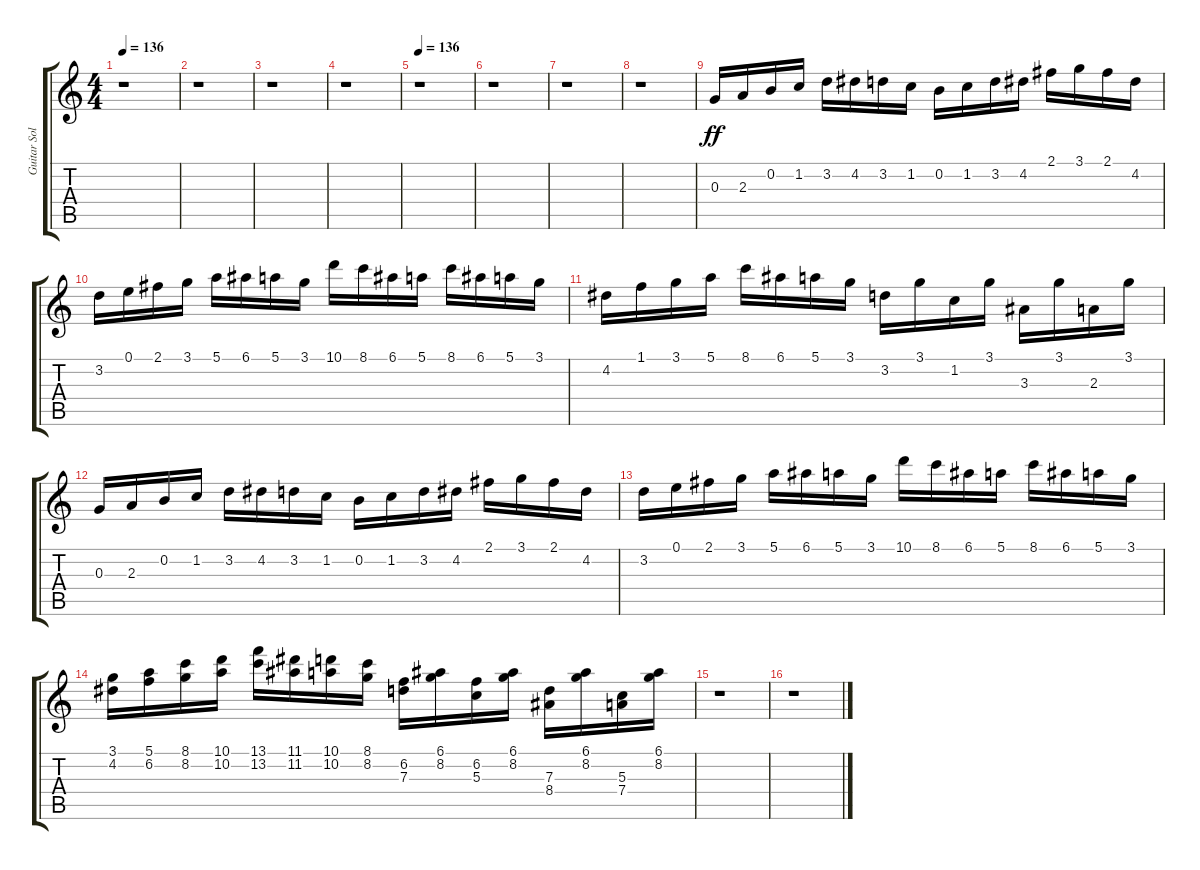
\track ("Guitar Solo" "Guitar Sol") {instrument overdrivenguitar}
\staff {score tabs}
\tuning (E4 B3 G3 D3 A2 E2) {hide}
\ts (4 4)
\tempo 136
\clef g2
\ks c
r.1{dy ff instrument overdrivenguitar} |
r.1 |
r.1 |
r.1 |
\tempo 136
r.1 |
r.1 |
r.1 |
r.1 |
0.3.16 2.3.16 0.2.16 1.2.16 3.2.16 4.2.16 3.2.16 1.2.16 0.2.16 1.2.16 3.2.16 4.2.16 2.1.16 3.1.16 2.1.16 4.2.16 |
3.2.16 0.1.16 2.1.16 3.1.16 5.1.16 6.1.16 5.1.16 3.1.16 10.1.16 8.1.16 6.1.16 5.1.16 8.1.16 6.1.16 5.1.16 3.1.16 |
4.2.16 1.1.16 3.1.16 5.1.16 8.1.16 6.1.16 5.1.16 3.1.16 3.2.16 3.1.16 1.2.16 3.1.16 3.3.16 3.1.16 2.3.16 3.1.16 |
0.3.16 2.3.16 0.2.16 1.2.16 3.2.16 4.2.16 3.2.16 1.2.16 0.2.16 1.2.16 3.2.16 4.2.16 2.1.16 3.1.16 2.1.16 4.2.16 |
3.2.16 0.1.16 2.1.16 3.1.16 5.1.16 6.1.16 5.1.16 3.1.16 10.1.16 8.1.16 6.1.16 5.1.16 8.1.16 6.1.16 5.1.16 3.1.16 |
(3.1 4.2).16 (5.1 6.2).16 (8.1 8.2).16 (10.1 10.2).16 (13.1 13.2).16 (11.1 11.2).16 (10.1 10.2).16 (8.1 8.2).16 (6.2 7.3).16 (6.1 8.2).16 (6.2 5.3).16 (6.1 8.2).16 (7.3 8.4).16 (6.1 8.2).16 (5.3 7.4).16 (6.1 8.2).16 |
r.1 |
r.1
